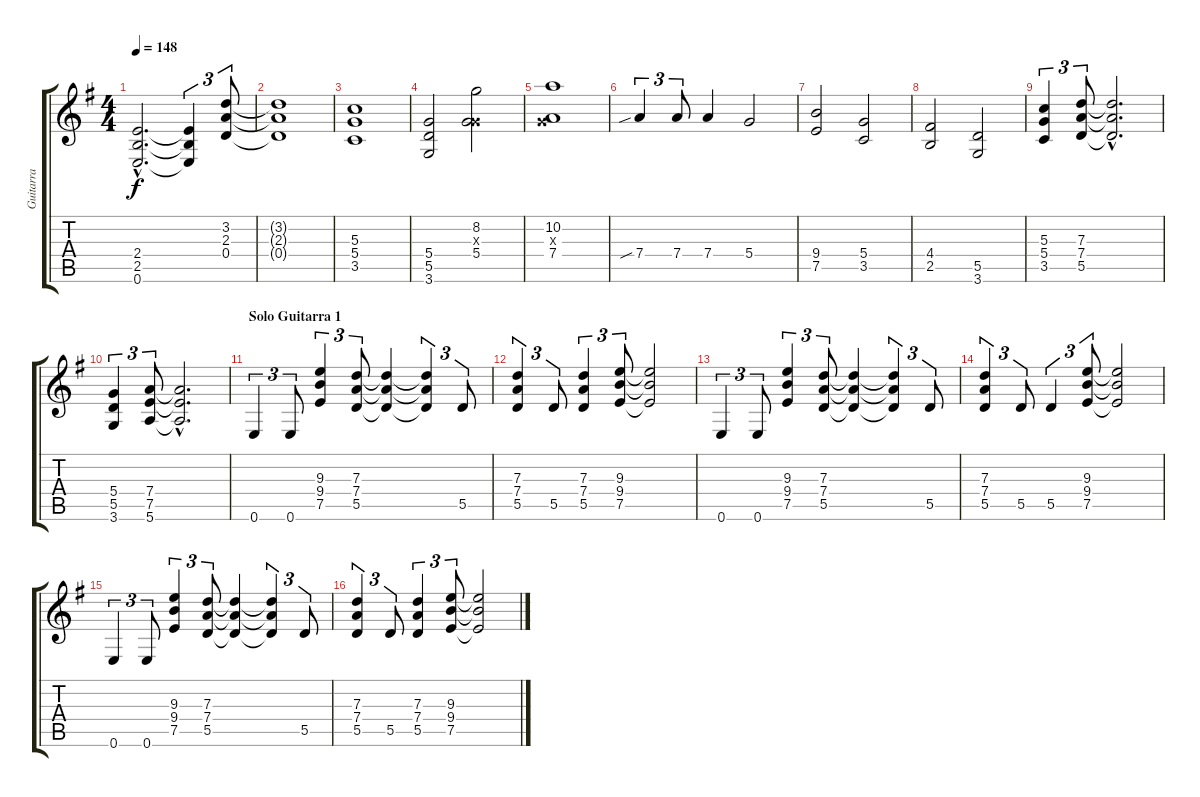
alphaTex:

\track ("Guitarra " "Guitarra ") {instrument overdrivenguitar}
\staff {score tabs}
\tuning (E4 B3 G3 D3 A2 E2) {hide}
\ts (4 4)
\tempo 148
\clef g2
\ks g
(2.4{hac} 2.5{hac} 0.6{hac}).2{d dy f} (2.4{t} 2.5{t} 0.6{t}).4{tu (3 2)} (3.2 2.3 0.4).8{tu (3 2)} |
(3.2{t} 2.3{t} 0.4{t}).1 |
(5.3 5.4 3.5).1 |
(5.4 5.5 3.6).2 (8.2 0.3{x} 5.4).2 |
(10.2 0.3{x} 7.4).1 |
7.4{sib}.4{tu (3 2)} 7.4.8{tu (3 2)} 7.4.4 5.4.2 |
(9.4 7.5).2 (5.4 3.5).2 |
(4.4 2.5).2 (5.5 3.6).2 |
(5.3 5.4 3.5).4{tu (3 2)} (7.3 7.4 5.5).8{tu (3 2)} (7.3{hac t} 7.4{hac t} 5.5{hac t}).2{d} |
(5.4 5.5 3.6).4{tu (3 2)} (7.4 7.5 5.6).8{tu (3 2)} (7.4{hac t} 7.5{hac t} 5.6{hac t}).2{d} |
\section ("" "Solo Guitarra 1")
0.6.4{tu (3 2)} 0.6.8{tu (3 2)} (9.3 9.4 7.5).4{tu (3 2)} (7.3 7.4 5.5).8{tu (3 2)} (7.3{t} 7.4{t} 5.5{t}).4 (7.3{t} 7.4{t} 5.5{t}).4{tu (3 2)} 5.5.8{tu (3 2)} |
(7.3 7.4 5.5).4{tu (3 2)} 5.5.8{tu (3 2)} (7.3 7.4 5.5).4{tu (3 2)} (9.3 9.4 7.5).8{tu (3 2)} (9.3{t} 9.4{t} 7.5{t}).2 |
0.6.4{tu (3 2)} 0.6.8{tu (3 2)} (9.3 9.4 7.5).4{tu (3 2)} (7.3 7.4 5.5).8{tu (3 2)} (7.3{t} 7.4{t} 5.5{t}).4 (7.3{t} 7.4{t} 5.5{t}).4{tu (3 2)} 5.5.8{tu (3 2)} |
(7.3 7.4 5.5).4{tu (3 2)} 5.5.8{tu (3 2)} 5.5.4{tu (3 2)} (9.3 9.4 7.5).8{tu (3 2)} (9.3{t} 9.4{t} 7.5{t}).2 |
0.6.4{tu (3 2)} 0.6.8{tu (3 2)} (9.3 9.4 7.5).4{tu (3 2)} (7.3 7.4 5.5).8{tu (3 2)} (7.3{t} 7.4{t} 5.5{t}).4 (7.3{t} 7.4{t} 5.5{t}).4{tu (3 2)} 5.5.8{tu (3 2)} |
(7.3 7.4 5.5).4{tu (3 2)} 5.5.8{tu (3 2)} (7.3 7.4 5.5).4{tu (3 2)} (9.3 9.4 7.5).8{tu (3 2)} (9.3{t} 9.4{t} 7.5{t}).2
